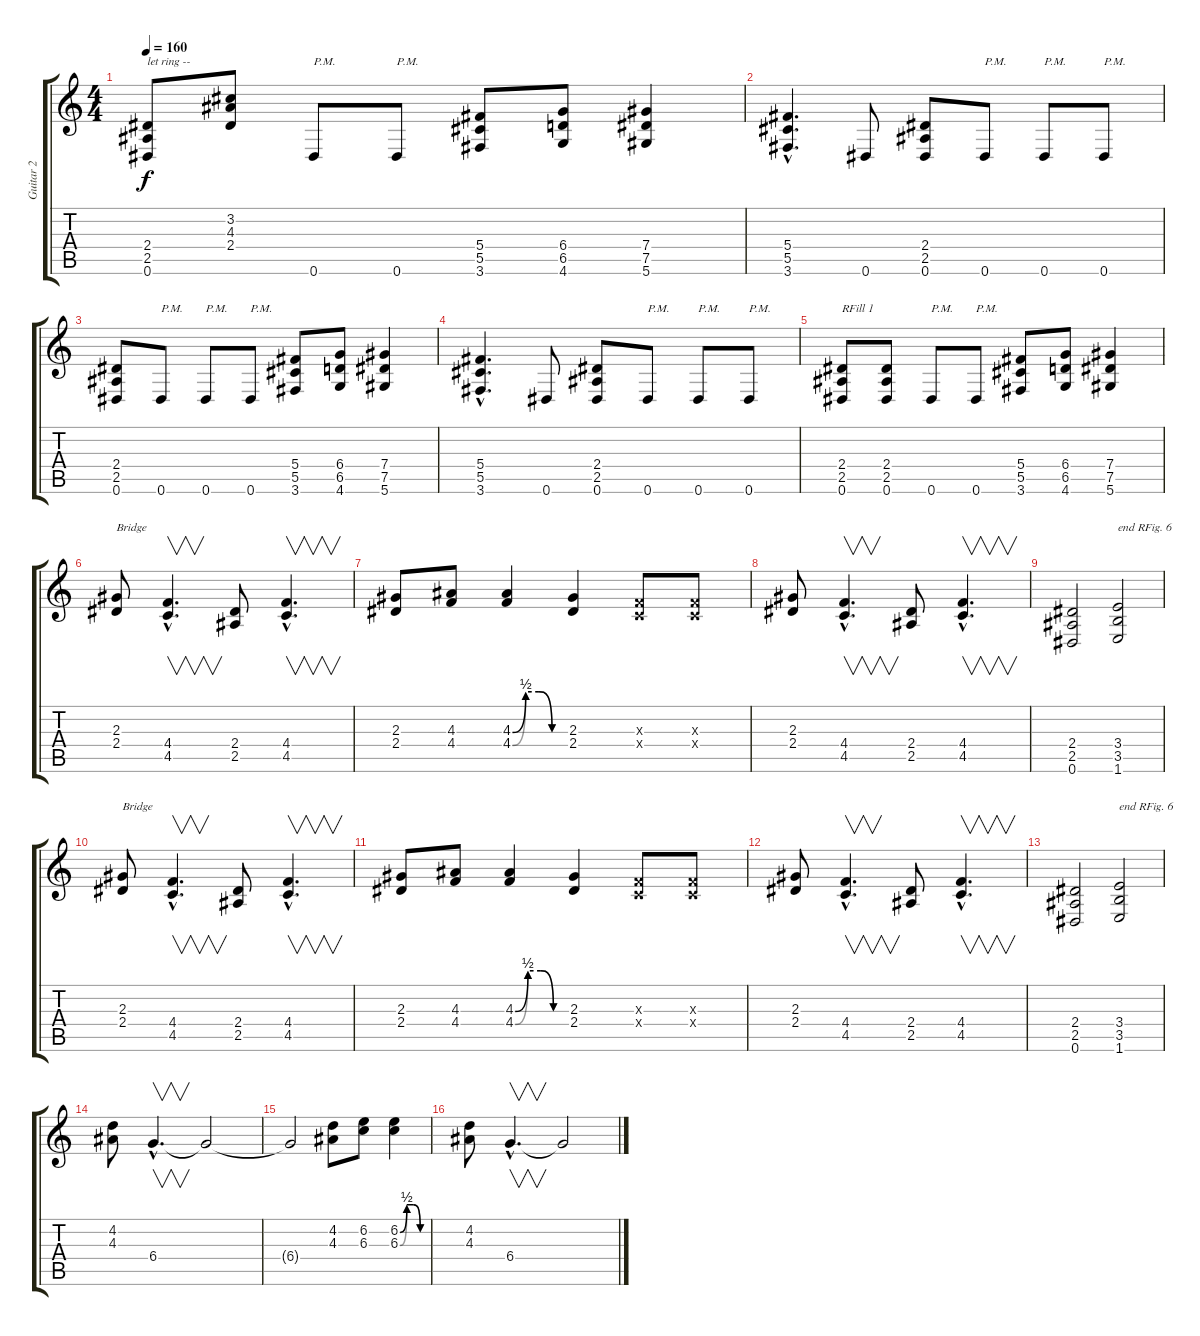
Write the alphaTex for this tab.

\track ("Guitar 2" "Guitar 2") {instrument distortionguitar}
\staff {score tabs}
\tuning (Eb4 Bb3 Gb3 Db3 Ab2 Eb2) {hide}
\ts (4 4)
\tempo 160
\clef g2
\ks c
(2.4 2.5 0.6).8{txt "let ring --" dy f} (3.2 4.3 2.4).8 0.6.8{txt "P.M."} 0.6.8{txt "P.M."} (5.4 5.5 3.6).8 (6.4 6.5 4.6).8 (7.4 7.5 5.6).4 |
(5.4{hac} 5.5{hac} 3.6{hac}).4{d} 0.6.8 (2.4 2.5 0.6).8 0.6.8{txt "P.M."} 0.6.8{txt "P.M."} 0.6.8{txt "P.M."} |
(2.4 2.5 0.6).8 0.6.8{txt "P.M."} 0.6.8{txt "P.M."} 0.6.8{txt "P.M."} (5.4 5.5 3.6).8 (6.4 6.5 4.6).8 (7.4 7.5 5.6).4 |
(5.4{hac} 5.5{hac} 3.6{hac}).4{d} 0.6.8 (2.4 2.5 0.6).8 0.6.8{txt "P.M."} 0.6.8{txt "P.M."} 0.6.8{txt "P.M."} |
(2.4 2.5 0.6).8{txt "RFill 1"} (2.4 2.5 0.6).8 0.6.8{txt "P.M."} 0.6.8{txt "P.M."} (5.4 5.5 3.6).8 (6.4 6.5 4.6).8 (7.4 7.5 5.6).4 |
(2.3 2.4).8{txt "Bridge"} (4.4{hac} 4.5{hac}).4{v d} (2.4 2.5).8 (4.4{hac} 4.5{hac}).4{v d} |
(2.3 2.4).8 (4.3 4.4).8 (4.3{be (custom 0 0 15 2 30 2 45 0 60 0)} 4.4{be (custom 0 0 15 2 30 2 45 0 60 0)}).4 (2.3 2.4).4 (-1.3{x} -1.4{x}).8 (-1.3{x} -1.4{x}).8 |
(2.3 2.4).8 (4.4{hac} 4.5{hac}).4{v d} (2.4 2.5).8 (4.4{hac} 4.5{hac}).4{v d} |
(2.4 2.5 0.6).2 (3.4 3.5 1.6).2{txt "end RFig. 6"} |
(2.3 2.4).8{txt "Bridge"} (4.4{hac} 4.5{hac}).4{v d} (2.4 2.5).8 (4.4{hac} 4.5{hac}).4{v d} |
(2.3 2.4).8 (4.3 4.4).8 (4.3{be (custom 0 0 15 2 30 2 45 0 60 0)} 4.4{be (custom 0 0 15 2 30 2 45 0 60 0)}).4 (2.3 2.4).4 (-1.3{x} -1.4{x}).8 (-1.3{x} -1.4{x}).8 |
(2.3 2.4).8 (4.4{hac} 4.5{hac}).4{v d} (2.4 2.5).8 (4.4{hac} 4.5{hac}).4{v d} |
(2.4 2.5 0.6).2 (3.4 3.5 1.6).2{txt "end RFig. 6"} |
(4.2 4.3).8 6.4{hac}.4{v d} 6.4{t}.2 |
6.4{t}.2 (4.2 4.3).8 (6.2 6.3).8 (6.2{be (custom 0 0 15 2 30 2 45 0 60 0)} 6.3{be (custom 0 0 15 2 30 2 45 0 60 0)}).4 |
(4.2 4.3).8 6.4{hac}.4{v d} 6.4{t}.2
